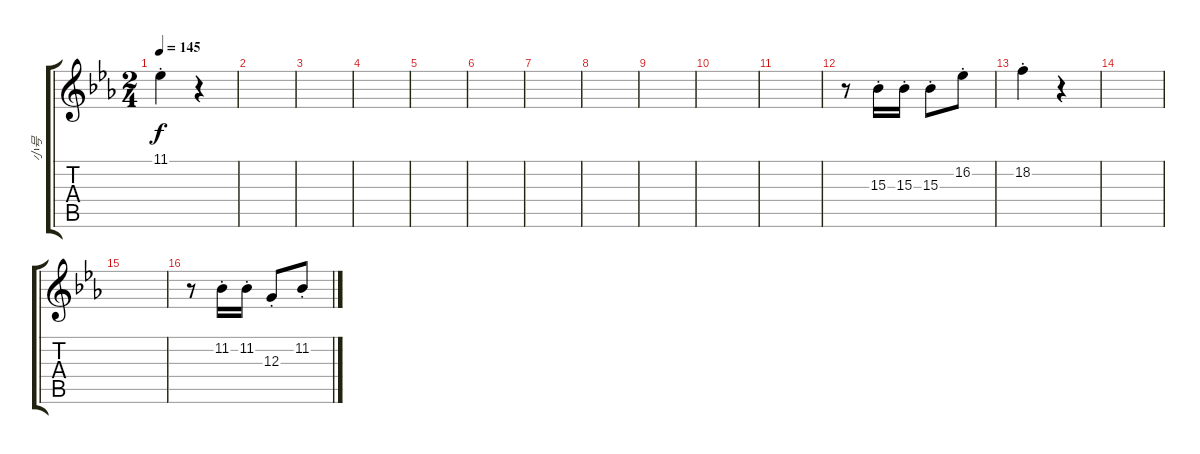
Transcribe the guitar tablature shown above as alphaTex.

\track ("小号" "小号") {instrument trumpet}
\staff {score tabs}
\tuning (E4 B3 G3 D3 A2 E2) {hide}
\ts (2 4)
\tempo 145
\clef g2
\ks eb
11.1{st}.4{dy f} r.4 |
|
|
|
|
|
|
|
|
|
|
r.8 15.3{st}.16 15.3{st}.16 15.3{st}.8 16.2{st}.8 |
18.2{st}.4 r.4 |
|
|
r.8 11.2{st}.16 11.2{st}.16 12.3{st}.8 11.2{st}.8
